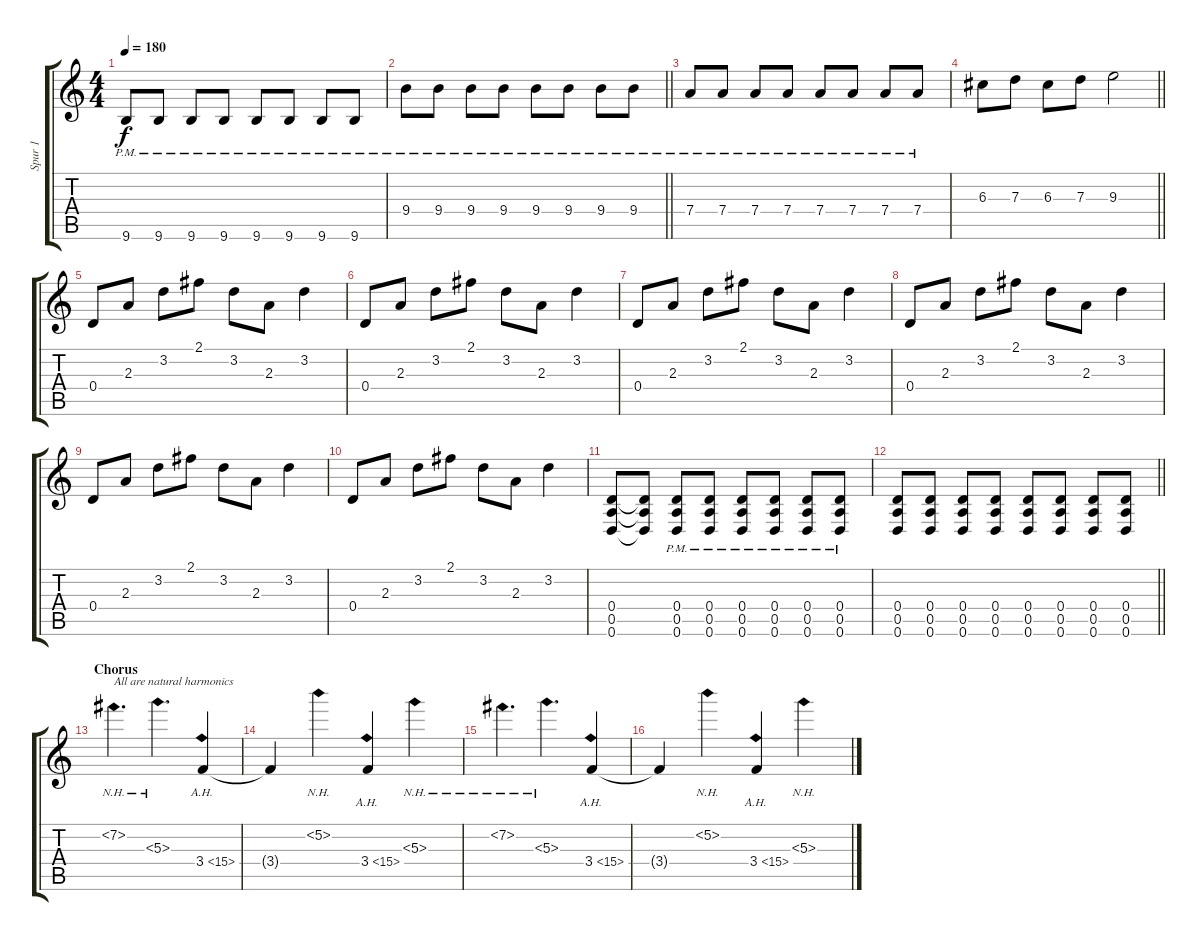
\track ("Spur 1" "Spur 1") {instrument overdrivenguitar}
\staff {score tabs}
\tuning (E4 B3 G3 D3 A2 D2) {hide}
\ts (4 4)
\tempo 180
\clef g2
\ks c
9.6{pm}.8{dy f} 9.6{pm}.8 9.6{pm}.8 9.6{pm}.8 9.6{pm}.8 9.6{pm}.8 9.6{pm}.8 9.6{pm}.8 |
\barLineRight lightlight
9.4{pm}.8 9.4{pm}.8 9.4{pm}.8 9.4{pm}.8 9.4{pm}.8 9.4{pm}.8 9.4{pm}.8 9.4{pm}.8 |
7.4{pm}.8 7.4{pm}.8 7.4{pm}.8 7.4{pm}.8 7.4{pm}.8 7.4{pm}.8 7.4{pm}.8 7.4{pm}.8 |
\barLineRight lightlight
6.3.8 7.3.8 6.3.8 7.3.8 9.3.2 |
0.4.8{volume 8} 2.3.8 3.2.8 2.1.8 3.2.8 2.3.8 3.2.4 |
0.4.8 2.3.8 3.2.8 2.1.8 3.2.8 2.3.8 3.2.4 |
0.4.8 2.3.8 3.2.8 2.1.8 3.2.8 2.3.8 3.2.4 |
0.4.8 2.3.8 3.2.8 2.1.8 3.2.8 2.3.8 3.2.4 |
0.4.8 2.3.8 3.2.8 2.1.8 3.2.8 2.3.8 3.2.4 |
0.4.8 2.3.8 3.2.8 2.1.8 3.2.8 2.3.8 3.2.4 |
(0.4 0.5 0.6).8{volume 12} (0.4{t} 0.5{t} 0.6{t}).8 (0.4{pm} 0.5{pm} 0.6{pm}).8 (0.4{pm} 0.5{pm} 0.6{pm}).8 (0.4{pm} 0.5{pm} 0.6{pm}).8 (0.4{pm} 0.5{pm} 0.6{pm}).8 (0.4{pm} 0.5{pm} 0.6{pm}).8 (0.4{pm} 0.5{pm} 0.6{pm}).8 |
\barLineRight lightlight
(0.4 0.5 0.6).8 (0.4 0.5 0.6).8 (0.4 0.5 0.6).8 (0.4 0.5 0.6).8 (0.4 0.5 0.6).8 (0.4 0.5 0.6).8 (0.4 0.5 0.6).8 (0.4 0.5 0.6).8 |
\section ("" "Chorus")
7.2{nh}.4{d txt "All are natural harmonics"} 5.3{nh}.4{d} 3.4{ah 12}.4 |
3.4{t}.4 5.2{nh}.4 3.4{ah 12}.4 5.3{nh}.4 |
7.2{nh}.4{d} 5.3{nh}.4{d} 3.4{ah 12}.4 |
3.4{t}.4 5.2{nh}.4 3.4{ah 12}.4 5.3{nh}.4
